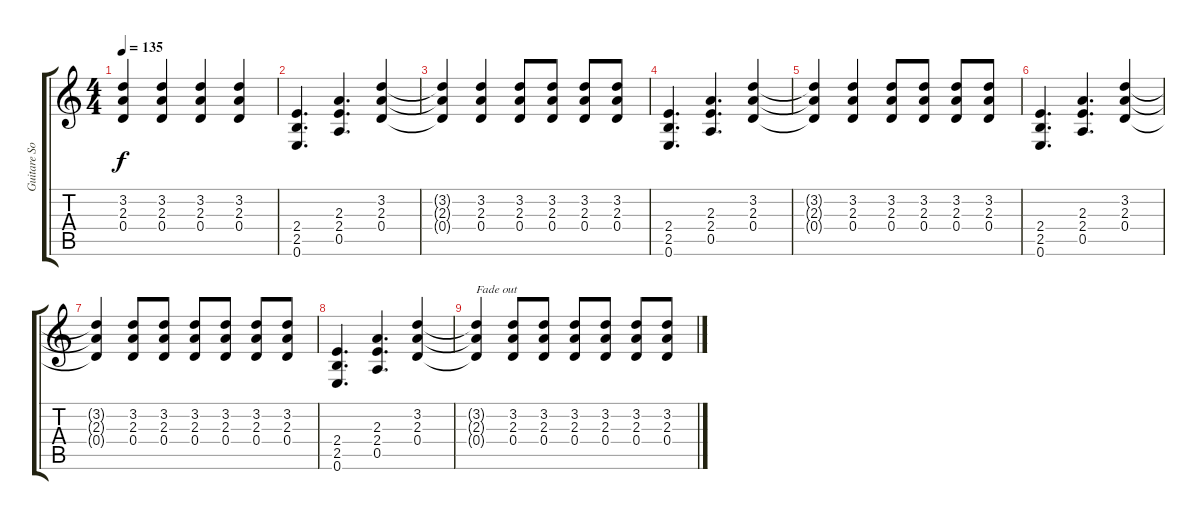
\track ("Guitare Solo" "Guitare So") {instrument distortionguitar}
\staff {score tabs}
\tuning (E4 B3 G3 D3 A2 E2) {hide}
\ts (4 4)
\tempo 135
\clef g2
\ks c
(3.2{t} 2.3{t} 0.4{t}).4{dy f} (3.2 2.3 0.4).4 (3.2 2.3 0.4).4 (3.2 2.3 0.4).4 |
(2.4 2.5 0.6).4{d} (2.3 2.4 0.5).4{d} (3.2 2.3 0.4).4 |
(3.2{t} 2.3{t} 0.4{t}).4 (3.2 2.3 0.4).4 (3.2 2.3 0.4).8 (3.2 2.3 0.4).8 (3.2 2.3 0.4).8 (3.2 2.3 0.4).8 |
(2.4 2.5 0.6).4{d} (2.3 2.4 0.5).4{d} (3.2 2.3 0.4).4 |
(3.2{t} 2.3{t} 0.4{t}).4 (3.2 2.3 0.4).4 (3.2 2.3 0.4).8 (3.2 2.3 0.4).8 (3.2 2.3 0.4).8 (3.2 2.3 0.4).8 |
(2.4 2.5 0.6).4{d} (2.3 2.4 0.5).4{d} (3.2 2.3 0.4).4 |
(3.2{t} 2.3{t} 0.4{t}).4 (3.2 2.3 0.4).8 (3.2 2.3 0.4).8 (3.2 2.3 0.4).8 (3.2 2.3 0.4).8 (3.2 2.3 0.4).8 (3.2 2.3 0.4).8 |
(2.4 2.5 0.6).4{d} (2.3 2.4 0.5).4{d} (3.2 2.3 0.4).4 |
(3.2{t} 2.3{t} 0.4{t}).4{txt "Fade out"} (3.2 2.3 0.4).8 (3.2 2.3 0.4).8 (3.2 2.3 0.4).8 (3.2 2.3 0.4).8 (3.2 2.3 0.4).8 (3.2 2.3 0.4).8{txt ""}
